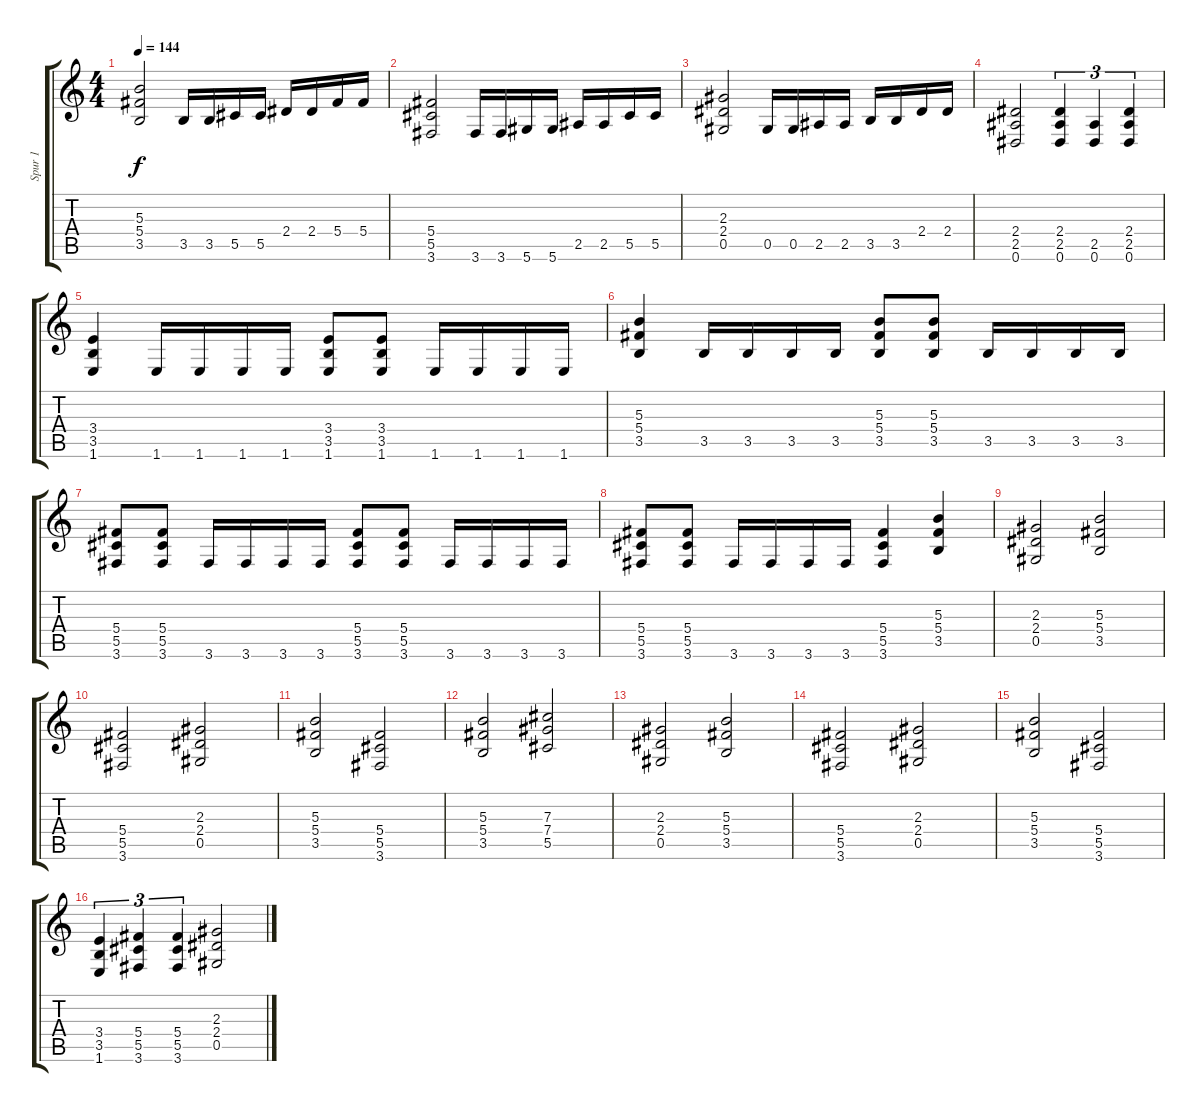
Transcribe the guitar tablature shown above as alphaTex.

\track ("Spur 1" "Spur 1") {instrument distortionguitar}
\staff {score tabs}
\tuning (Eb4 Bb3 Gb3 Db3 Ab2 Eb2) {hide}
\ts (4 4)
\tempo 144
\clef g2
\ks c
(5.3 5.4 3.5).2{dy f} 3.5.16 3.5.16 5.5.16 5.5.16 2.4.16 2.4.16 5.4.16 5.4.16 |
(5.4 5.5 3.6).2 3.6.16 3.6.16 5.6.16 5.6.16 2.5.16 2.5.16 5.5.16 5.5.16 |
(2.3 2.4 0.5).2 0.5.16 0.5.16 2.5.16 2.5.16 3.5.16 3.5.16 2.4.16 2.4.16 |
(2.4 2.5 0.6).2 (2.4 2.5 0.6).4{tu (3 2)} (2.5 0.6).4{tu (3 2)} (2.4 2.5 0.6).4{tu (3 2)} |
(3.4 3.5 1.6).4 1.6.16 1.6.16 1.6.16 1.6.16 (3.4 3.5 1.6).8 (3.4 3.5 1.6).8 1.6.16 1.6.16 1.6.16 1.6.16 |
(5.3 5.4 3.5).4 3.5.16 3.5.16 3.5.16 3.5.16 (5.3 5.4 3.5).8 (5.3 5.4 3.5).8 3.5.16 3.5.16 3.5.16 3.5.16 |
(5.4 5.5 3.6).8 (5.4 5.5 3.6).8 3.6.16 3.6.16 3.6.16 3.6.16 (5.4 5.5 3.6).8 (5.4 5.5 3.6).8 3.6.16 3.6.16 3.6.16 3.6.16 |
(5.4 5.5 3.6).8 (5.4 5.5 3.6).8 3.6.16 3.6.16 3.6.16 3.6.16 (5.4 5.5 3.6).4 (5.3 5.4 3.5).4 |
(2.3 2.4 0.5).2 (5.3 5.4 3.5).2 |
(5.4 5.5 3.6).2 (2.3 2.4 0.5).2 |
(5.3 5.4 3.5).2 (5.4 5.5 3.6).2 |
(5.3 5.4 3.5).2 (7.3 7.4 5.5).2 |
(2.3 2.4 0.5).2 (5.3 5.4 3.5).2 |
(5.4 5.5 3.6).2 (2.3 2.4 0.5).2 |
(5.3 5.4 3.5).2 (5.4 5.5 3.6).2 |
(3.4 3.5 1.6).4{tu (3 2)} (5.4 5.5 3.6).4{tu (3 2)} (5.4 5.5 3.6).4{tu (3 2)} (2.3 2.4 0.5).2
